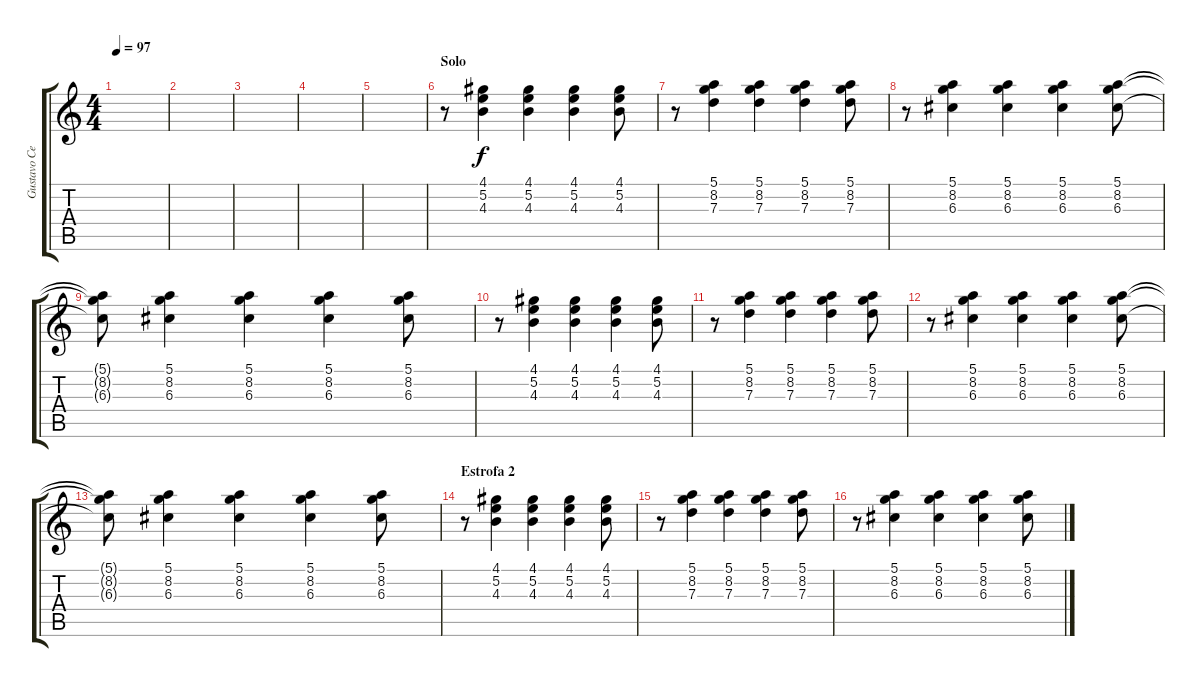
\track ("Gustavo Cerati - Acústica " "Gustavo Ce") {instrument acousticguitarsteel}
\staff {score tabs}
\tuning (E4 B3 G3 D3 A2 E2) {hide}
\ts (4 4)
\tempo 97
\clef g2
\ks c
|
|
|
|
|
\section ("" "Solo")
r.8 (4.1 5.2 4.3).4 (4.1 5.2 4.3).4 (4.1 5.2 4.3).4 (4.1 5.2 4.3).8 |
r.8 (5.1 8.2 7.3).4 (5.1 8.2 7.3).4 (5.1 8.2 7.3).4 (5.1 8.2 7.3).8 |
r.8 (5.1 8.2 6.3).4 (5.1 8.2 6.3).4 (5.1 8.2 6.3).4 (5.1 8.2 6.3).8 |
(5.1{t} 8.2{t} 6.3{t}).8 (5.1 8.2 6.3).4 (5.1 8.2 6.3).4 (5.1 8.2 6.3).4 (5.1 8.2 6.3).8 |
r.8 (4.1 5.2 4.3).4 (4.1 5.2 4.3).4 (4.1 5.2 4.3).4 (4.1 5.2 4.3).8 |
r.8 (5.1 8.2 7.3).4 (5.1 8.2 7.3).4 (5.1 8.2 7.3).4 (5.1 8.2 7.3).8 |
r.8 (5.1 8.2 6.3).4 (5.1 8.2 6.3).4 (5.1 8.2 6.3).4 (5.1 8.2 6.3).8 |
(5.1{t} 8.2{t} 6.3{t}).8 (5.1 8.2 6.3).4 (5.1 8.2 6.3).4 (5.1 8.2 6.3).4 (5.1 8.2 6.3).8 |
\section ("" "Estrofa 2")
r.8 (4.1 5.2 4.3).4 (4.1 5.2 4.3).4 (4.1 5.2 4.3).4 (4.1 5.2 4.3).8 |
r.8 (5.1 8.2 7.3).4 (5.1 8.2 7.3).4 (5.1 8.2 7.3).4 (5.1 8.2 7.3).8 |
r.8 (5.1 8.2 6.3).4 (5.1 8.2 6.3).4 (5.1 8.2 6.3).4 (5.1 8.2 6.3).8
